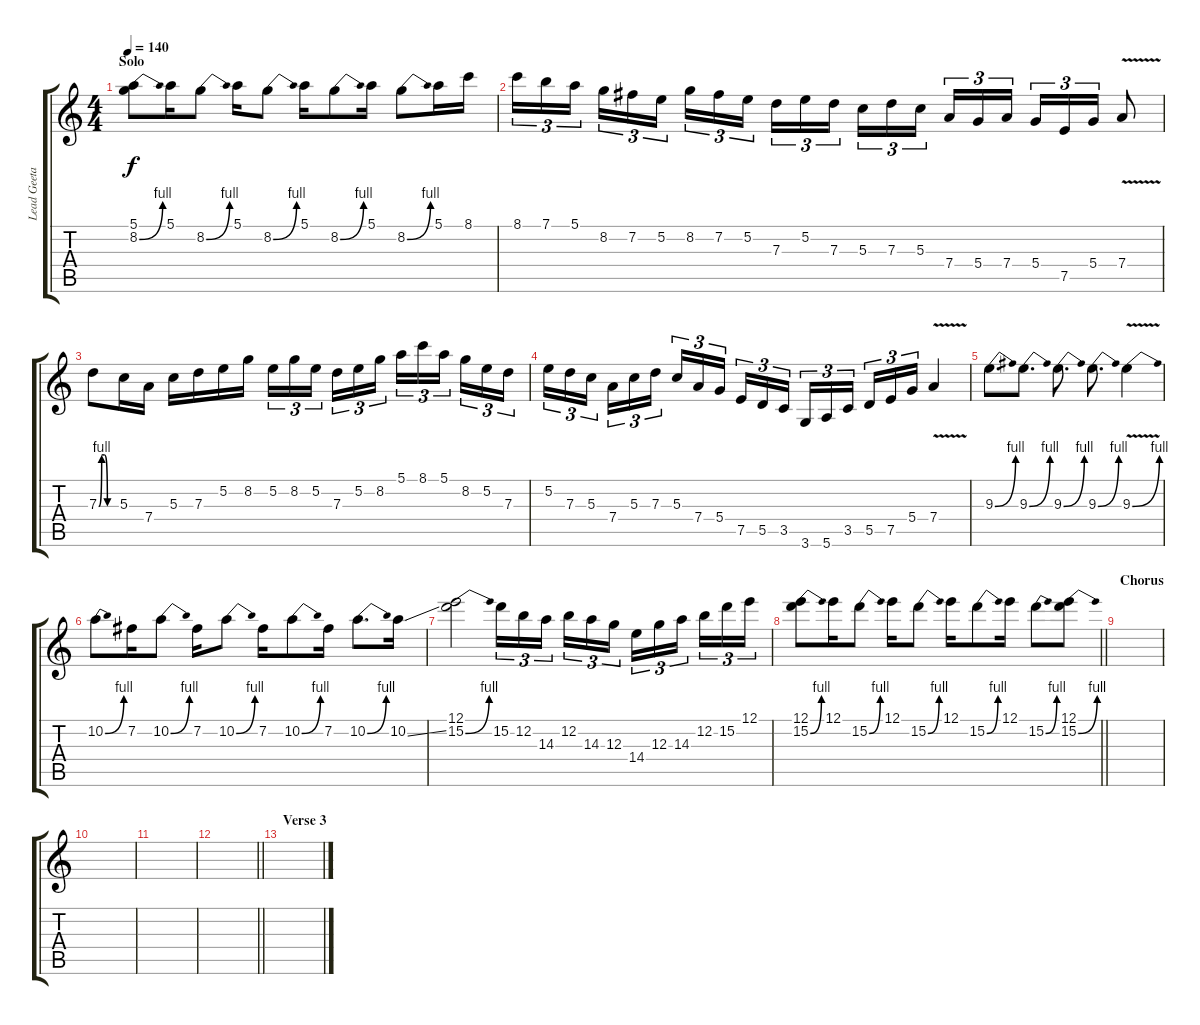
\track ("Lead Geetar" "Lead Geeta") {instrument distortionguitar}
\staff {score tabs}
\tuning (E4 B3 G3 D3 A2 E2) {hide}
\ts (4 4)
\section ("" "Solo")
\tempo 140
\clef g2
\ks c
(5.1 8.2{be (bend 0 0 60 4)}).8{dy f} 5.1.16 8.2{be (bend 0 0 60 4)}.8 5.1.16 8.2{be (bend 0 0 60 4)}.8 5.1.16 8.2{be (bend 0 0 60 4)}.8 5.1.16 8.2{be (bend 0 0 60 4)}.8 5.1.16 8.1.16 |
8.1.16{tu (3 2)} 7.1.16{tu (3 2)} 5.1.16{tu (3 2) beam splitsecondary} 8.2.16{tu (3 2)} 7.2.16{tu (3 2)} 5.2.16{tu (3 2)} 8.2.16{tu (3 2)} 7.2.16{tu (3 2)} 5.2.16{tu (3 2) beam splitsecondary} 7.3.16{tu (3 2)} 5.2.16{tu (3 2)} 7.3.16{tu (3 2)} 5.3.16{tu (3 2)} 7.3.16{tu (3 2)} 5.3.16{tu (3 2) beam splitsecondary} 7.4.16{tu (3 2)} 5.4.16{tu (3 2)} 7.4.16{tu (3 2)} 5.4.16{tu (3 2)} 7.5.16{tu (3 2)} 5.4.16{tu (3 2)} 7.4{v}.8 |
7.3{be (custom 0 0 10 4 20 4 30 0 60 0)}.8 5.3.16 7.4.16 5.3.16 7.3.16 5.2.16 8.2.16 5.2.16{tu (3 2)} 8.2.16{tu (3 2)} 5.2.16{tu (3 2) beam splitsecondary} 7.3.16{tu (3 2)} 5.2.16{tu (3 2)} 8.2.16{tu (3 2)} 5.1.16{tu (3 2)} 8.1.16{tu (3 2)} 5.1.16{tu (3 2) beam splitsecondary} 8.2.16{tu (3 2)} 5.2.16{tu (3 2)} 7.3.16{tu (3 2)} |
5.2.16{tu (3 2)} 7.3.16{tu (3 2)} 5.3.16{tu (3 2) beam splitsecondary} 7.4.16{tu (3 2)} 5.3.16{tu (3 2)} 7.3.16{tu (3 2)} 5.3.16{tu (3 2)} 7.4.16{tu (3 2)} 5.4.16{tu (3 2) beam splitsecondary} 7.5.16{tu (3 2)} 5.5.16{tu (3 2)} 3.5.16{tu (3 2)} 3.6.16{tu (3 2)} 5.6.16{tu (3 2)} 3.5.16{tu (3 2) beam splitsecondary} 5.5.16{tu (3 2)} 7.5.16{tu (3 2)} 5.4.16{tu (3 2)} 7.4{v}.4 |
9.3{be (bend 0 0 60 4)}.8{d} 9.3{be (bend 0 0 60 4)}.8{d} 9.3{be (bend 0 0 60 4)}.8{d} 9.3{be (bend 0 0 60 4)}.8{d} 9.3{be (bend 0 0 60 4) v}.4 |
10.2{be (bend 0 0 60 4)}.8 7.2.16 10.2{be (bend 0 0 60 4)}.8 7.2.16 10.2{be (bend 0 0 60 4)}.8 7.2.16 10.2{be (bend 0 0 60 4)}.8 7.2.16 10.2{be (bend 0 0 60 4)}.8{d} 10.2{ss}.16 |
(12.1 15.2{be (bend 0 0 60 4)}).2 15.2.16{tu (3 2)} 12.2.16{tu (3 2)} 14.3.16{tu (3 2) beam splitsecondary} 12.2.16{tu (3 2)} 14.3.16{tu (3 2)} 12.3.16{tu (3 2)} 14.4.16{tu (3 2)} 12.3.16{tu (3 2)} 14.3.16{tu (3 2) beam splitsecondary} 12.2.16{tu (3 2)} 15.2.16{tu (3 2)} 12.1.16{tu (3 2)} |
\barLineRight lightlight
(12.1 15.2{be (bend 0 0 60 4)}).8 12.1.16 15.2{be (bend 0 0 60 4)}.8 12.1.16 15.2{be (bend 0 0 60 4)}.8 12.1.16 15.2{be (bend 0 0 60 4)}.8 12.1.16 15.2{be (bend 0 0 60 4)}.8 (12.1 15.2{be (bend 0 0 60 4)}).8 |
\section ("" "Chorus")
|
|
|
\barLineRight lightlight
|
\section ("" "Verse 3")
